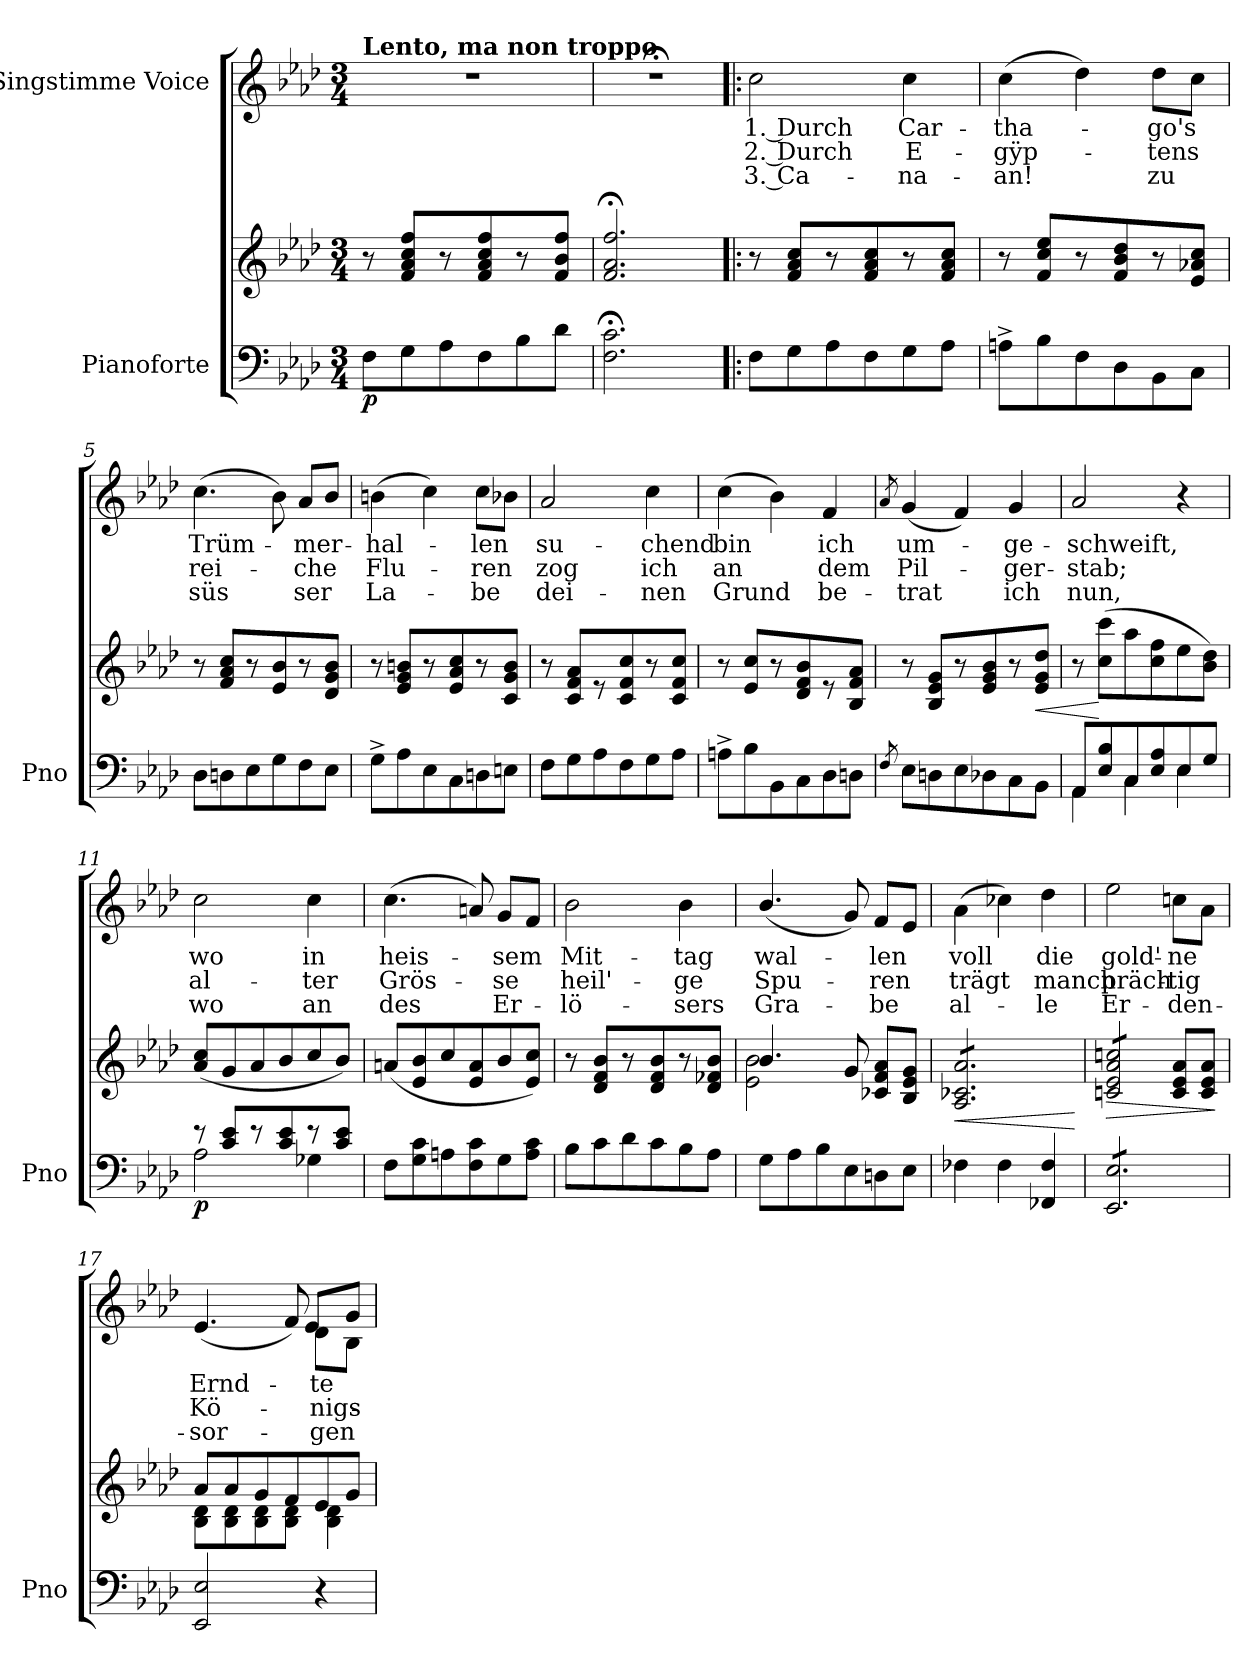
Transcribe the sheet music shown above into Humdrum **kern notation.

**kern	**kern	**dynam	**kern	**text	**text	**text
*part2	*part2	*part2	*part1	*part1	*part1	*part1
*staff3	*staff2	*staff2/3	*staff1	*staff1	*staff1	*staff1
*I"Pianoforte	*	*	*I"Singstimme Voice	*	*	*
*I'Pno	*	*	*	*	*	*
*clefF4	*clefG2	*	*clefG2	*	*	*
*k[b-e-a-d-]	*k[b-e-a-d-]	*	*k[b-e-a-d-]	*	*	*
*M3/4	*M3/4	*	*M3/4	*	*	*
=1	=1	=1	=1	=1	=1	=1
!	!	!	!LO:TX:a:B:t=Lento, ma non troppo	!	!	!
!	!	!LO:DY:b=2	!	!	!	!
8F\L	8r	p	2.r	.	.	.
8G\	8f/ 8a-/ 8cc/ 8ff/L	.	.	.	.	.
8A-\	8r	.	.	.	.	.
8F\	8f/ 8a-/ 8cc/ 8ff/	.	.	.	.	.
8B-\	8r	.	.	.	.	.
8d-\J	8f/ 8b-/ 8ff/J	.	.	.	.	.
=2	=2	=2	=2	=2	=2	=2
2.F\;< 2.c\;<	2.f/;< 2.a-/;< 2.ff/;<	.	2.r;<	.	.	.
=3!|:	=3!|:	=3!|:	=3!|:	=3!|:	=3!|:	=3!|:
!	!	!	!	!LO:LY:b	!LO:LY:b	!LO:LY:b
8F\L	8r	.	2cc\	1. Durch	2. Durch	3. Ca-
8G\	8f/ 8a-/ 8cc/L	.	.	.	.	.
8A-\	8r	.	.	.	.	.
8F\	8f/ 8a-/ 8cc/	.	.	.	.	.
!	!	!	!	!LO:LY:b	!LO:LY:b	!LO:LY:b
8G\	8r	.	4cc\	Car-	E-	-na-
8A-\J	8f/ 8a-/ 8cc/J	.	.	.	.	.
=4	=4	=4	=4	=4	=4	=4
!	!	!	!	!LO:LY:b	!LO:LY:b	!LO:LY:b
8An^\L	8r	.	(4cc\	-tha-	-gÿp-	-an!
8B-\	8f/ 8cc/ 8ee-/L	.	.	.	.	.
8F\	8r	.	4dd-\)	.	.	.
8D-\	8f/ 8b-/ 8dd-/	.	.	.	.	.
!	!	!	!	!LO:LY:b	!LO:LY:b	!LO:LY:b
8BB-\	8r	.	8dd-\L	-go's	-tens	zu
8C\J	8e-/ 8a-X/ 8cc/J	.	8cc\J	.	.	.
=5	=5	=5	=5	=5	=5	=5
!	!	!	!	!LO:LY:b	!LO:LY:b	!LO:LY:b
8D-\L	8r	.	(4.cc\	Trüm-	rei-	süs
8Dn\	8f/ 8a-/ 8cc/L	.	.	.	.	.
8E-\	8r	.	.	.	.	.
8G\	8e-/ 8b-/	.	8b-\)	.	.	.
!	!	!	!	!LO:LY:b	!LO:LY:b	!LO:LY:b
8F\	8r	.	8a-/L	-mer-	-che	ser
8E-\J	8d-/ 8g/ 8b-/J	.	8b-/J	.	.	.
=6	=6	=6	=6	=6	=6	=6
!	!	!	!	!LO:LY:b	!LO:LY:b	!LO:LY:b
8G^\L	8r	.	(4bn\	-hal-	Flu-	La-
8A-\	8e-/ 8g/ 8bn/L	.	.	.	.	.
8E-\	8r	.	4cc\)	.	.	.
8C\	8e-/ 8a-/ 8cc/	.	.	.	.	.
!	!	!	!	!LO:LY:b	!LO:LY:b	!LO:LY:b
8Dn\	8r	.	8cc\L	-len	-ren	-be
8En\J	8c/ 8g/ 8b/J	.	8b-X\J	.	.	.
!!LO:LB:g=z
=7	=7	=7	=7	=7	=7	=7
!	!	!	!	!LO:LY:b	!LO:LY:b	!LO:LY:b
8F\L	8r	.	2a-/	su-	zog	dei-
8G\	8c/ 8f/ 8a-/L	.	.	.	.	.
8A-\	8r	.	.	.	.	.
8F\	8c/ 8f/ 8cc/	.	.	.	.	.
!	!	!	!	!LO:LY:b	!LO:LY:b	!LO:LY:b
8G\	8r	.	4cc\	-chend	ich	-nen
8A-\J	8c/ 8f/ 8cc/J	.	.	.	.	.
=8	=8	=8	=8	=8	=8	=8
!	!	!	!	!LO:LY:b	!LO:LY:b	!LO:LY:b
8An^\L	8r	.	(4cc\	bin	an	Grund
8B-\	8e-/ 8cc/L	.	.	.	.	.
8BB-\	8r	.	4b-\)	.	.	.
8C\	8d-/ 8f/ 8b-/	.	.	.	.	.
!	!	!	!	!LO:LY:b	!LO:LY:b	!LO:LY:b
8D-\	8r	.	4f/	ich	dem	be-
8Dn\J	8B-/ 8f/ 8a-/J	.	.	.	.	.
=9	=9	=9	=9	=9	=9	=9
8qF/	.	.	8qa-/	.	.	.
!	!	!	!	!LO:LY:b	!LO:LY:b	!LO:LY:b
8E-\L	8r	.	(4g/	um-	Pil-	-trat
8Dn\	8B-/ 8e-/ 8g/L	.	.	.	.	.
8E-\	8r	.	4f/)	.	.	.
8D-X\	8e-/ 8g/ 8b-/	.	.	.	.	.
!	!	!	!	!LO:LY:b	!LO:LY:b	!LO:LY:b
8C\	8r	.	4g/	-ge-	-ger-	ich
!	!	!LO:HP:b	!	!	!	!
8BB-\J	8e-/ 8g/ 8dd-/J	<	.	.	.	.
=10	=10	=10	=10	=10	=10	=10
*^	*	*	*	*	*	*
!	!	!	!	!	!LO:LY:b	!LO:LY:b	!LO:LY:b
8AA-/L	4AA-\	8r	.	2a-/	-schweift,	-stab;	nun,
8E-/ 8B-/	.	(8cc\ 8ccc\L	[	.	.	.	.
8C/	4C\	8aa-\	.	.	.	.	.
8E-/ 8A-/	.	8cc\ 8ff\	.	.	.	.	.
8E-/	4E-\	8ee-\	.	4r	.	.	.
8G/J	.	8b-\ 8dd-\J)	.	.	.	.	.
=11	=11	=11	=11	=11	=11	=11	=11
!	!	!	!LO:DY:b=2	!	!LO:LY:b	!LO:LY:b	!LO:LY:b
8r	2A-\	(8a-/ 8cc/L	p	2cc\	wo	al-	wo
8c/ 8e-/L	.	8g/	.	.	.	.	.
8r	.	8a-/	.	.	.	.	.
8c/ 8e-/	.	8b-/	.	.	.	.	.
!	!	!	!	!	!LO:LY:b	!LO:LY:b	!LO:LY:b
8r	4G-X\	8cc/	.	4cc\	in	-ter	an
8c/ 8e-/J	.	8b-/J)	.	.	.	.	.
*v	*v	*	*	*	*	*	*
=12	=12	=12	=12	=12	=12	=12
!	!	!	!	!LO:LY:b	!LO:LY:b	!LO:LY:b
8F\L	(8an/L	.	(<4.cc\	heis-	Grös-	des
8G\ 8c\	8e-/ 8b-/	.	.	.	.	.
8An\	8cc/	.	.	.	.	.
8F\ 8c\	8e-/ 8a/	.	8an/)	.	.	.
!	!	!	!	!LO:LY:b	!LO:LY:b	!LO:LY:b
8G\	8b-/	.	8g/L	-sem	-se	Er-
8A\ 8c\J	8e-/ 8cc/J)	.	8f/J	.	.	.
!!LO:LB:g=z
=13	=13	=13	=13	=13	=13	=13
!	!	!	!	!LO:LY:b	!LO:LY:b	!LO:LY:b
8B-\L	8r	.	2b-\	Mit-	heil'-	-lö-
8c\	8d-/ 8f/ 8b-/L	.	.	.	.	.
8d-\	8r	.	.	.	.	.
8c\	8d-/ 8f/ 8b-/	.	.	.	.	.
!	!	!	!	!LO:LY:b	!LO:LY:b	!LO:LY:b
8B-\	8r	.	4b-\	-tag	-ge	-sers
8A-\J	8d-/ 8f-X/ 8b-/J	.	.	.	.	.
=14	=14	=14	=14	=14	=14	=14
*	*^	*	*	*	*	*
!	!	!	!	!	!LO:LY:b	!LO:LY:b	!LO:LY:b
8G\L	4.b-/	2e-\ 2b-\	.	(<4.b-/	wal-	Spu-	Gra-
8A-\	.	.	.	.	.	.	.
8B-\	.	.	.	.	.	.	.
8E-\	8g/	.	.	8g/)	.	.	.
!	!	!	!	!	!LO:LY:b	!LO:LY:b	!LO:LY:b
8Dn\	8c-X/ 8f/ 8a-/L	4ryy	.	8f/L	-len	-ren	-be
8E-\J	8B-/ 8e-/ 8g/J	.	.	8e-/J	.	.	.
*	*v	*v	*	*	*	*	*
=15	=15	=15	=15	=15	=15	=15
!	!	!LO:HP:b	!	!LO:LY:b	!LO:LY:b	!LO:LY:b
*	*tremolo	*	*	*	*	*
4F-X\	8A-/ 8c-X/ 8a-/L	<	(4a-\	voll	trägt	al-
.	8A-/ 8c-X/ 8a-/	.	.	.	.	.
4F-\	8A-/ 8c-X/ 8a-/	.	4cc-X\)	.	.	.
.	8A-/ 8c-X/ 8a-/	.	.	.	.	.
!	!	!	!	!LO:LY:b	!LO:LY:b	!LO:LY:b
4FF-X/ 4F-/	8A-/ 8c-X/ 8a-/	.	4dd-\	die	manch	-le
.	8A-/ 8c-X/ 8a-/J	.	.	.	.	.
.	.	[	.	.	.	.
=16	=16	=16	=16	=16	=16	=16
!	!	!LO:HP:b	!	!LO:LY:b	!LO:LY:b	!LO:LY:b
*tremolo	*	*	*	*	*	*
8EE-/ 8E-/L	8cn/ 8e-/ 8a-/ 8ccn/L	>	2ee-\	gold'-	präch-	Er-
8EE-/ 8E-/	8cn/ 8e-/ 8a-/ 8ccn/	.	.	.	.	.
8EE-/ 8E-/	8cn/ 8e-/ 8a-/ 8ccn/	.	.	.	.	.
8EE-/ 8E-/	8cn/ 8e-/ 8a-/ 8ccn/J	.	.	.	.	.
*	*Xtremolo	*	*	*	*	*
!	!	!	!	!LO:LY:b	!LO:LY:b	!LO:LY:b
8EE-/ 8E-/	8c/ 8e-/ 8a-/L	.	8ccn\L	-ne	-tig	-den-
8EE-/ 8E-/J	8c/ 8e-/ 8a-/J	.	8a-\J	.	.	.
*Xtremolo	*	*	*	*	*	*
.	.	]	.	.	.	.
=17	=17	=17	=17	=17	=17	=17
*	*^	*	*	*	*	*
!	!	!	!	!	!LO:LY:b	!LO:LY:b	!LO:LY:b
*	*	*	*	*^	*	*	*
*	*tremolo	*	*	*	*	*	*	*
2EE-/ 2E-/	8a-/L	8B-\ 8d-\L	.	(<4.e-/	2ryy	Ernd-	Kö-	-sor-
.	8a-/	8B-\ 8d-\	.	.	.	.	.	.
.	8g/	8B-\ 8d-\	.	.	.	.	.	.
.	8f/	8B-\ 8d-\J	.	8f/)	.	.	.	.
*	*Xtremolo	*	*	*	*	*	*	*
!	!	!	!	!	!	!LO:LY:b	!LO:LY:b	!LO:LY:b
4r	8e-/	4B-\ 4d-\	.	8d-\L	8e-!/L	-te	-nigs-	-gen
.	8g/J	.	.	8B-\J	8g!/J	.	.	.
*	*v	*v	*	*	*	*	*	*
*	*	*	*v	*v	*	*	*
=	=	=	=	=	=	=
*-	*-	*-	*-	*-	*-	*-
